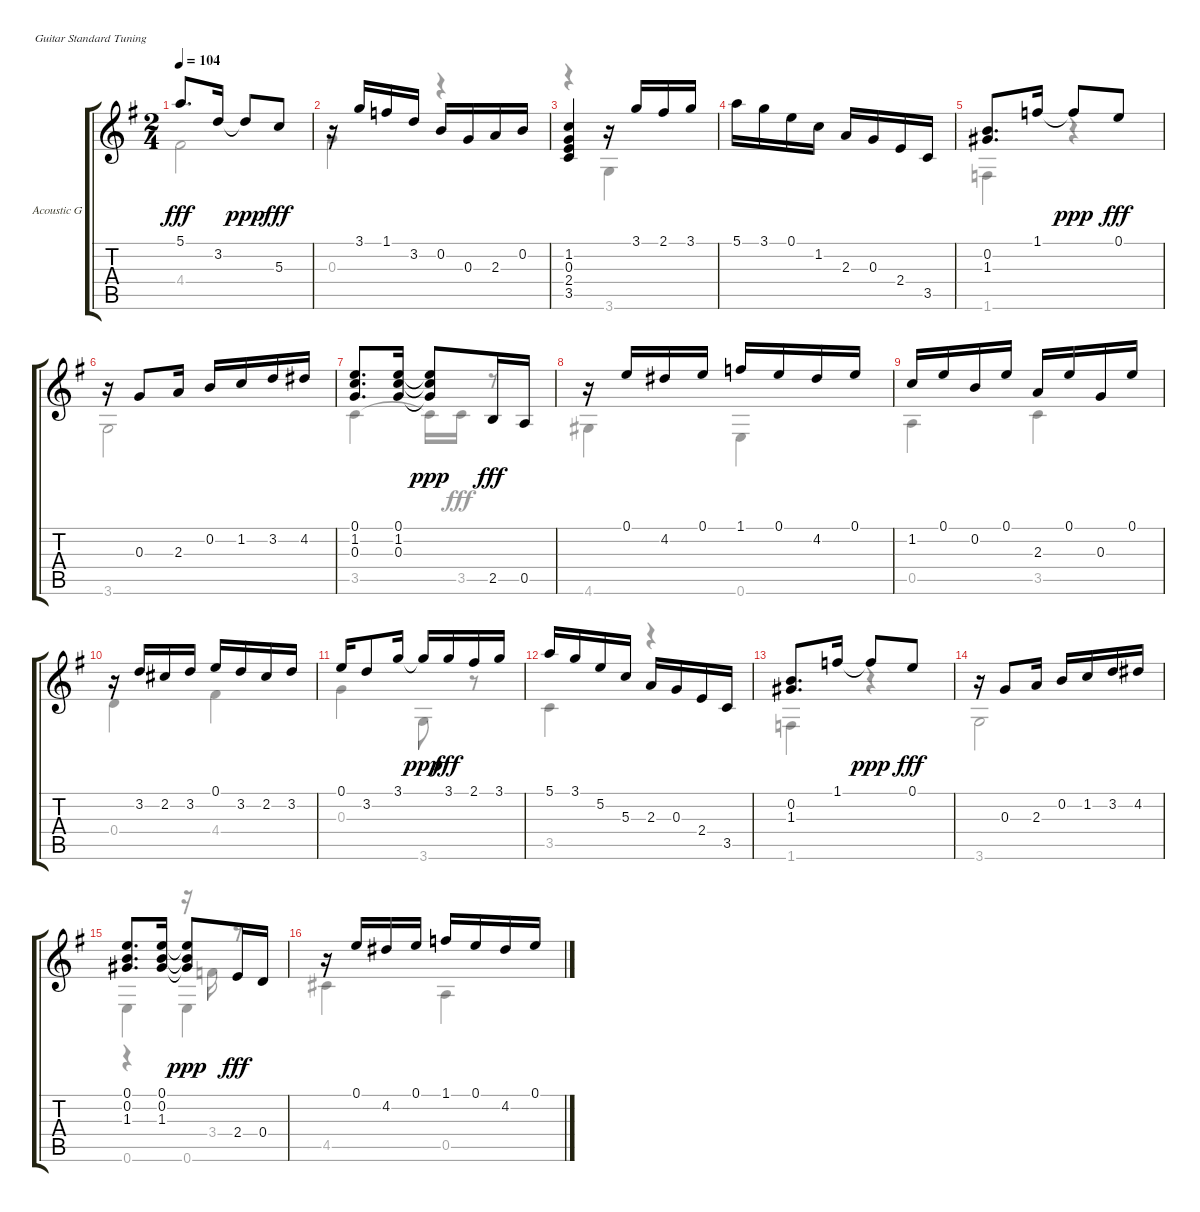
\bracketExtendMode groupsimilarinstruments
\firstSystemTrackNameOrientation horizontal
\otherSystemsTrackNameOrientation horizontal
\track ("Acoustic Guitar " "Acoustic G") {instrument acousticguitarnylon}
\staff {score tabs}
\tuning (E4 B3 G3 D3 A2 E2)
\voice
\ts (2 4)
\tempo 104
\clef g2
\ks g
5.1.8{d dy fff} 3.2.16 3.2{t}.8{dy ppp} 5.3.8{dy fff} |
r.16 3.1.16 1.1.16 3.2.16 0.2.16 0.3.16 2.3.16 0.2.16 |
(1.2 0.3 2.4 3.5).4 r.16 3.1.16 2.1.16 3.1.16 |
5.1.16 3.1.16 0.1.16 1.2.16 2.3.16 0.3.16 2.4.16 3.5.16 |
(0.2 1.3).8{d} 1.1.16 1.1{t}.8{dy ppp} 0.1.8{dy fff} |
r.16 0.3.8 2.3.16 0.2.16 1.2.16 3.2.16 4.2.16 |
(0.1 1.2 0.3).8{d} (0.1 1.2 0.3).16 (0.1{t} 1.2{t} 0.3{t}).8{dy ppp} 2.5.16{dy fff} 0.5.16 |
r.16 0.1.16 4.2.16 0.1.16 1.1.16 0.1.16 4.2.16 0.1.16 |
1.2.16 0.1.16 0.2.16 0.1.16 2.3.16 0.1.16 0.3.16 0.1.16 |
r.16 3.2.16 2.2.16 3.2.16 0.1.16 3.2.16 2.2.16 3.2.16 |
0.1.16 3.2.8 3.1.16 3.1{t}.16{dy ppp} 3.1.16{dy fff} 2.1.16 3.1.16 |
5.1.16 3.1.16 5.2.16 5.3.16 2.3.16 0.3.16 2.4.16 3.5.16 |
(0.2 1.3).8{d} 1.1.16 1.1{t}.8{dy ppp} 0.1.8{dy fff} |
r.16 0.3.8 2.3.16 0.2.16 1.2.16 3.2.16 4.2.16 |
(0.1 0.2 1.3).8{d} (0.1 0.2 1.3).16 (0.1{t} 0.2{t} 1.3{t}).8{dy ppp} 2.4.16{dy fff} 0.4.16 |
r.16 0.1.16 4.2.16 0.1.16 1.1.16 0.1.16 4.2.16 0.1.16
\voice
\clef g2
\ottava regular
\simile none
\ks g
4.4.2{dy fff} |
0.3.4 r.4 |
r.4 3.6.4 |
|
1.6.4 r.4 |
3.6.2 |
3.5.4 3.5{t}.16{dy ppp} 3.5.16{dy fff} r.8 |
4.6.4 0.6.4 |
0.5.4 3.5.4 |
0.4.4 4.4.4 |
0.3.4 3.6.8 r.8 |
3.5.4 r.4 |
1.6.4 r.4 |
3.6.2 |
0.6.4 r.16 3.4.16 r.8 |
4.5.4 0.5.4
\voice
\clef g2
\ottava regular
\simile none
\ks g
|
|
|
|
|
|
|
|
|
|
|
|
|
|
r.4 0.6.4{dy ppp} |
